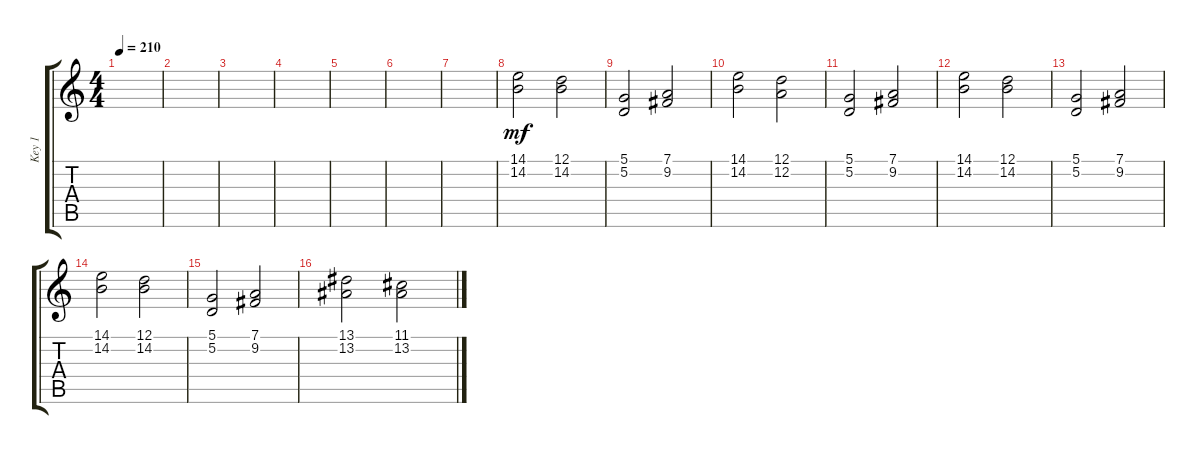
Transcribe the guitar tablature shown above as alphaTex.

\track ("Key 1" "Key 1") {instrument stringensemble1}
\staff {score tabs}
\tuning (D4 A3 F3 C3 G2 D2) {hide}
\ts (4 4)
\tempo 210
\clef g2
\ks c
|
|
|
|
|
|
|
(14.1 14.2).2{dy mf volume 14 instrument stringensemble1} (12.1 14.2).2 |
(5.1 5.2).2 (7.1 9.2).2 |
(14.1 14.2).2 (12.1 12.2).2 |
(5.1 5.2).2 (7.1 9.2).2 |
(14.1 14.2).2 (12.1 14.2).2 |
(5.1 5.2).2 (7.1 9.2).2 |
(14.1 14.2).2 (12.1 14.2).2 |
(5.1 5.2).2 (7.1 9.2).2 |
(13.1 13.2).2 (11.1 13.2).2
